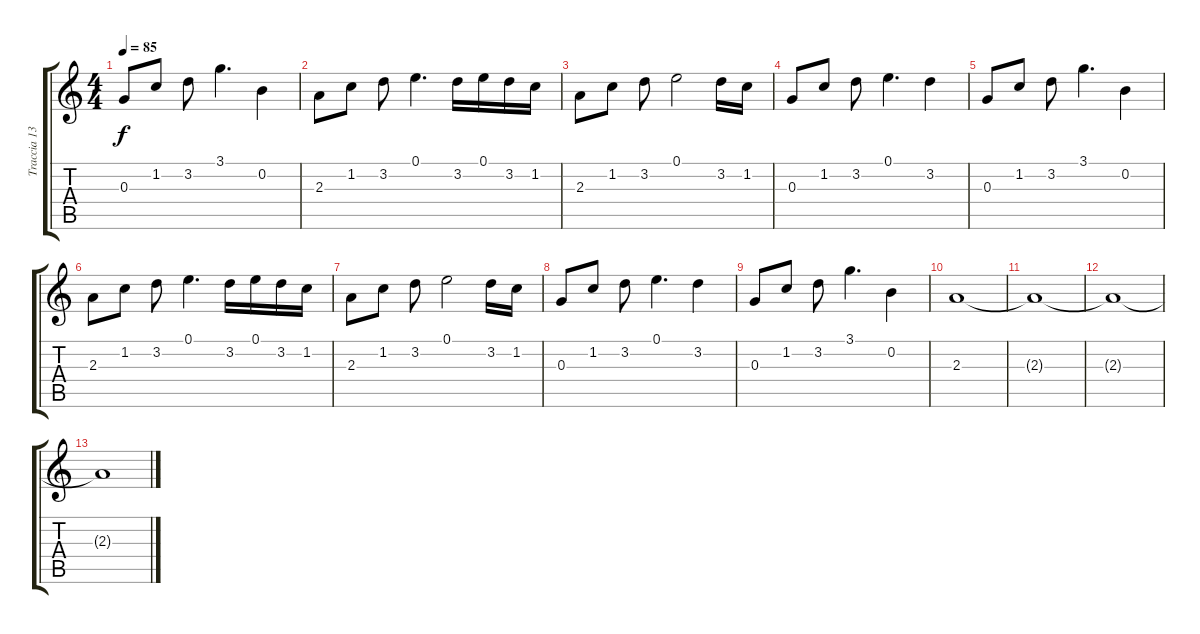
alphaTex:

\track ("Traccia 13" "Traccia 13") {instrument overdrivenguitar}
\staff {score tabs}
\tuning (E4 B3 G3 D3 A2 E2) {hide}
\ts (4 4)
\tempo 85
\clef g2
\ks c
0.3.8{dy f} 1.2.8 3.2.8 3.1.4{d} 0.2.4 |
2.3.8 1.2.8 3.2.8 0.1.4{d} 3.2.16 0.1.16 3.2.16 1.2.16 |
2.3.8 1.2.8 3.2.8 0.1.2 3.2.16 1.2.16 |
0.3.8 1.2.8 3.2.8 0.1.4{d} 3.2.4 |
0.3.8 1.2.8 3.2.8 3.1.4{d} 0.2.4 |
2.3.8 1.2.8 3.2.8 0.1.4{d} 3.2.16 0.1.16 3.2.16 1.2.16 |
2.3.8 1.2.8 3.2.8 0.1.2 3.2.16 1.2.16 |
0.3.8 1.2.8 3.2.8 0.1.4{d} 3.2.4 |
0.3.8 1.2.8 3.2.8 3.1.4{d} 0.2.4 |
2.3.1 |
2.3{t}.1 |
2.3{t}.1 |
2.3{t}.1
